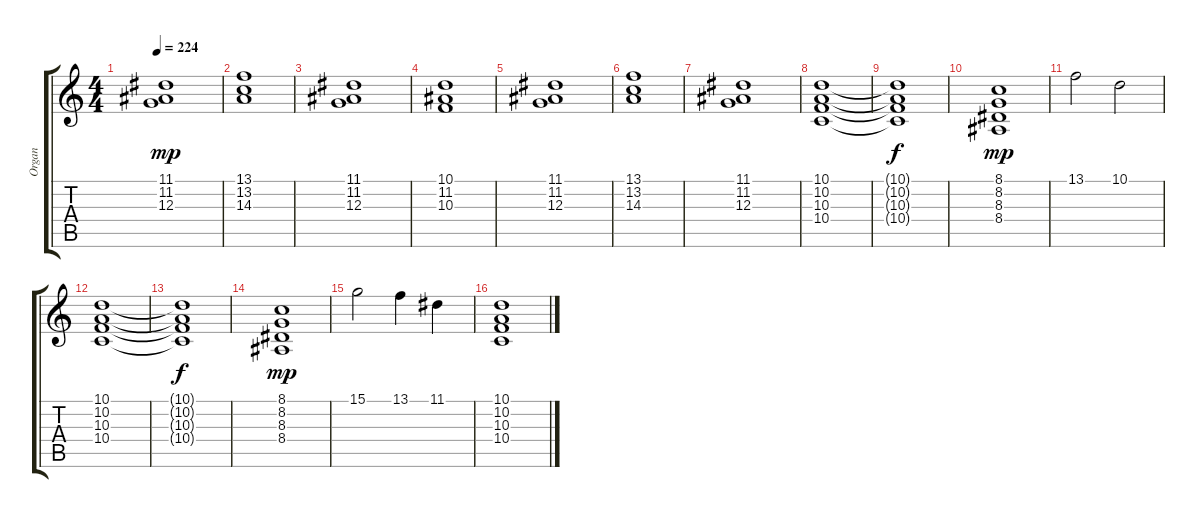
\track ("Organ" "Organ") {instrument drawbarorgan}
\staff {score tabs}
\tuning (E4 B3 G3 D3 A2 E2) {hide}
\ts (4 4)
\tempo 224
\clef g2
\ks c
(11.1 11.2 12.3).1{dy mp} |
(13.1 13.2 14.3).1 |
(11.1 11.2 12.3).1 |
(10.1 11.2 10.3).1 |
(11.1 11.2 12.3).1 |
(13.1 13.2 14.3).1 |
(11.1 11.2 12.3).1 |
(10.1 10.2 10.3 10.4).1 |
(10.1{t} 10.2{t} 10.3{t} 10.4{t}).1{dy f} |
(8.1 8.2 8.3 8.4).1{dy mp} |
13.1.2 10.1.2 |
(10.1 10.2 10.3 10.4).1 |
(10.1{t} 10.2{t} 10.3{t} 10.4{t}).1{dy f} |
(8.1 8.2 8.3 8.4).1{dy mp} |
15.1.2 13.1.4 11.1.4 |
(10.1 10.2 10.3 10.4).1
